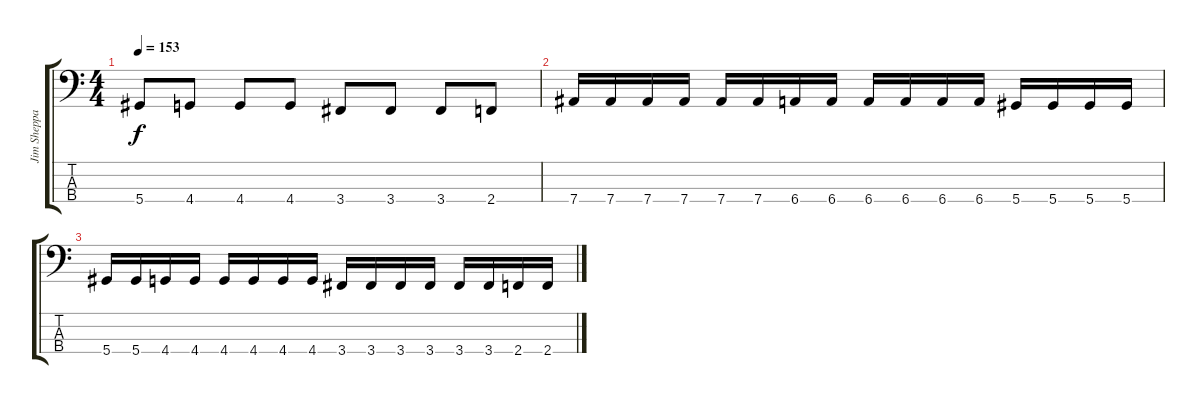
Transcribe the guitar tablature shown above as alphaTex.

\track ("Jim Sheppard" "Jim Sheppa") {instrument electricbassfinger}
\staff {score tabs}
\tuning (Gb2 Db2 Ab1 Eb1) {hide}
\ts (4 4)
\tempo 153
\clef f4
\ks c
5.4.8{dy f} 4.4.8 4.4.8 4.4.8 3.4.8 3.4.8 3.4.8 2.4.8 |
7.4.16 7.4.16 7.4.16 7.4.16 7.4.16 7.4.16 6.4.16 6.4.16 6.4.16 6.4.16 6.4.16 6.4.16 5.4.16 5.4.16 5.4.16 5.4.16 |
5.4.16 5.4.16 4.4.16 4.4.16 4.4.16 4.4.16 4.4.16 4.4.16 3.4.16 3.4.16 3.4.16 3.4.16 3.4.16 3.4.16 2.4.16 2.4.16
